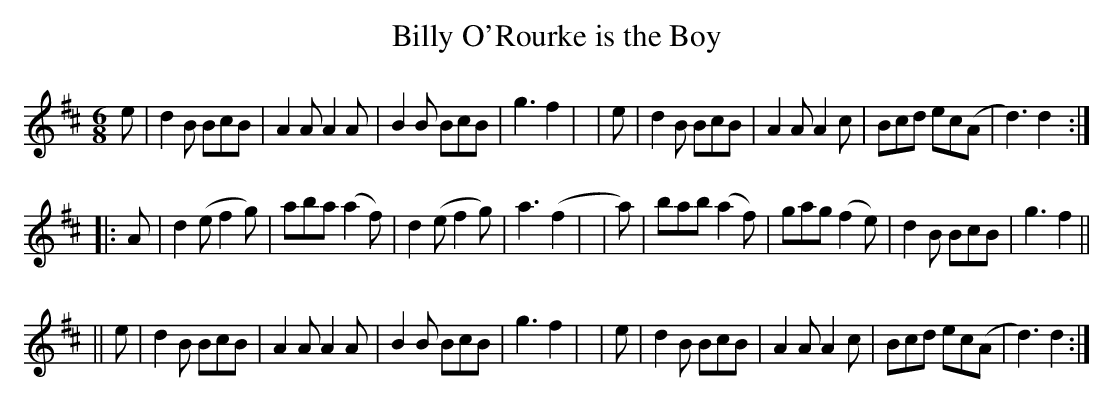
X:1
T: Billy O'Rourke is the Boy
M: 6/8
L: 1/8
K: D
  e | d2B  BcB  | A2A  A2A  | B2B  BcB  | g3  f2 |\
| e | d2B  BcB  | A2A  A2c  | Bcd  ec(A | d3) d2 :|
|:A | d2(e f2g) | aba (a2f) | d2(e f2g) | a3 (f2 |\
| a)| bab (a2f) | gag (f2e) | d2B  BcB  | g3  f2 ||
||e | d2B  BcB  | A2A  A2A  | B2B  BcB  | g3  f2 |\
| e | d2B  BcB  | A2A  A2c  | Bcd  ec(A | d3) d2 :|
